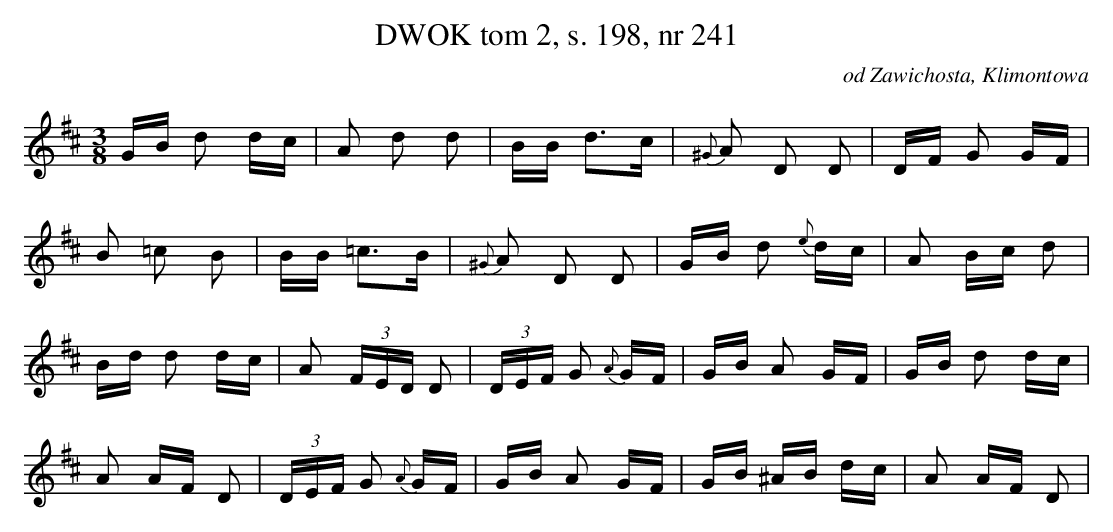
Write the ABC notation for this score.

X:1
T:DWOK tom 2, s. 198, nr 241
O:od Zawichosta, Klimontowa
L:1/16
M:3/8
K:D
GB d2 dc|A2 d2 d2|BB d3c|{^G}A2 D2 D2|DF G2 GF|
B2 =c2 B2|BB =c3B|{^G}A2 D2 D2|GB d2 {e }dc|A2 Bc d2|
Bd d2 dc|A2  (3FED D2| (3DEF G2 {A }GF|GB A2 GF|GB d2 dc|
A2 AF D2| (3DEF G2 {A }GF|GB A2 GF|GB ^AB dc|A2 AF D2|
